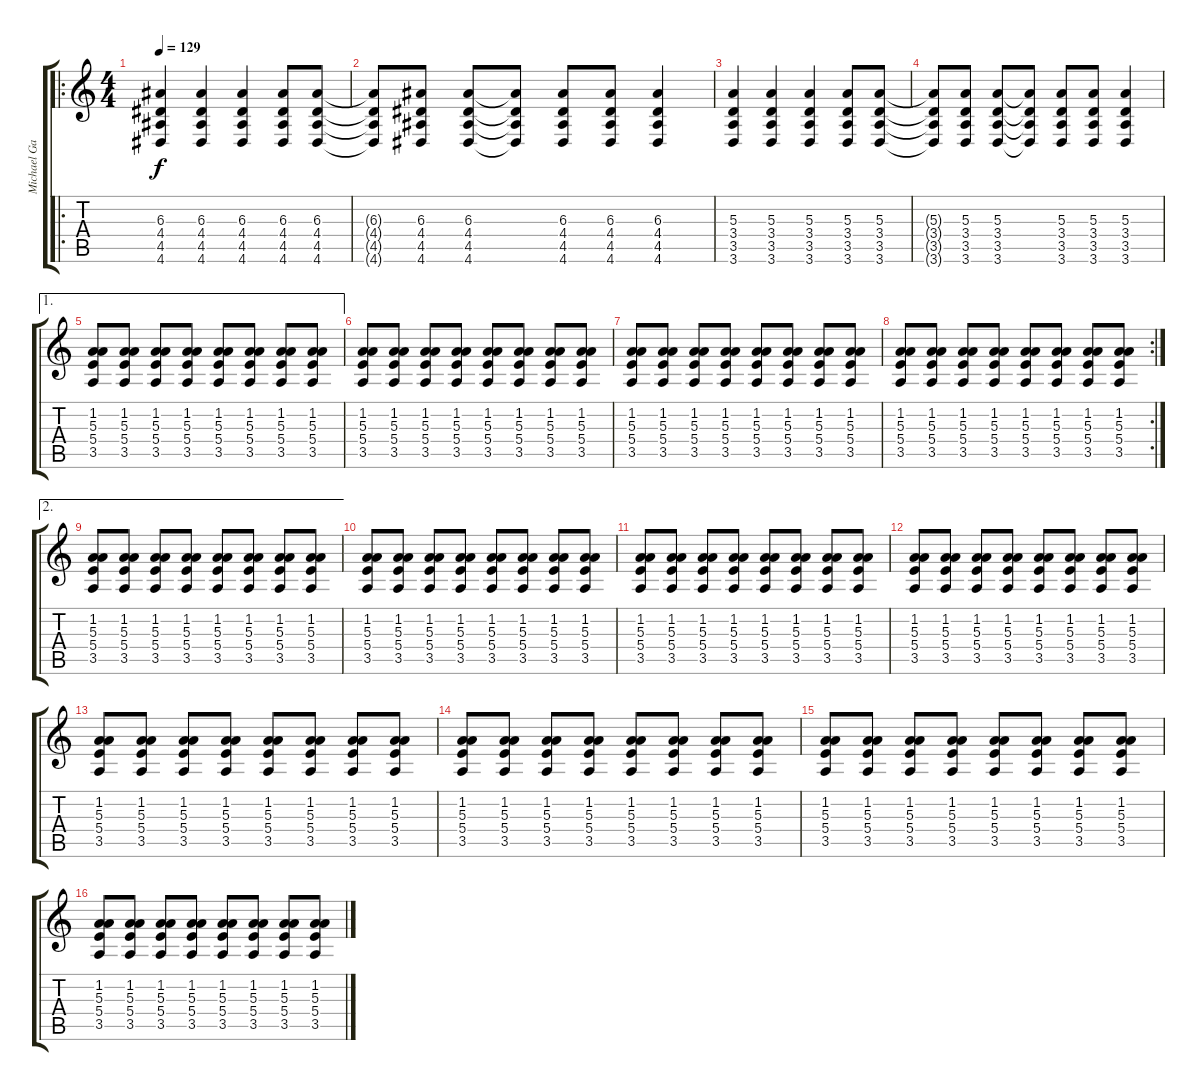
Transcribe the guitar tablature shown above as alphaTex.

\track ("Michael Gallagher" "Michael Ga") {instrument electricguitarclean}
\staff {score tabs}
\tuning (Db4 Ab3 E3 B2 Gb2 B1) {hide}
\ro
\ts (4 4)
\tempo 129
\clef g2
\ks c
(6.3 4.4 4.5 4.6).4{dy f} (6.3 4.4 4.5 4.6).4 (6.3 4.4 4.5 4.6).4 (6.3 4.4 4.5 4.6).8 (6.3 4.4 4.5 4.6).8 |
(6.3{t} 4.4{t} 4.5{t} 4.6{t}).8 (6.3 4.4 4.5 4.6).8 (6.3 4.4 4.5 4.6).8 (6.3{t} 4.4{t} 4.5{t} 4.6{t}).8 (6.3 4.4 4.5 4.6).8 (6.3 4.4 4.5 4.6).8 (6.3 4.4 4.5 4.6).4 |
(5.3 3.4 3.5 3.6).4 (5.3 3.4 3.5 3.6).4 (5.3 3.4 3.5 3.6).4 (5.3 3.4 3.5 3.6).8 (5.3 3.4 3.5 3.6).8 |
(5.3{t} 3.4{t} 3.5{t} 3.6{t}).8 (5.3 3.4 3.5 3.6).8 (5.3 3.4 3.5 3.6).8 (5.3{t} 3.4{t} 3.5{t} 3.6{t}).8 (5.3 3.4 3.5 3.6).8 (5.3 3.4 3.5 3.6).8 (5.3 3.4 3.5 3.6).4 |
\ae 1
(1.2 5.3 5.4 3.5).8 (1.2 5.3 5.4 3.5).8 (1.2 5.3 5.4 3.5).8 (1.2 5.3 5.4 3.5).8 (1.2 5.3 5.4 3.5).8 (1.2 5.3 5.4 3.5).8 (1.2 5.3 5.4 3.5).8 (1.2 5.3 5.4 3.5).8 |
(1.2 5.3 5.4 3.5).8 (1.2 5.3 5.4 3.5).8 (1.2 5.3 5.4 3.5).8 (1.2 5.3 5.4 3.5).8 (1.2 5.3 5.4 3.5).8 (1.2 5.3 5.4 3.5).8 (1.2 5.3 5.4 3.5).8 (1.2 5.3 5.4 3.5).8 |
(1.2 5.3 5.4 3.5).8 (1.2 5.3 5.4 3.5).8 (1.2 5.3 5.4 3.5).8 (1.2 5.3 5.4 3.5).8 (1.2 5.3 5.4 3.5).8 (1.2 5.3 5.4 3.5).8 (1.2 5.3 5.4 3.5).8 (1.2 5.3 5.4 3.5).8 |
\rc 2
(1.2 5.3 5.4 3.5).8 (1.2 5.3 5.4 3.5).8 (1.2 5.3 5.4 3.5).8 (1.2 5.3 5.4 3.5).8 (1.2 5.3 5.4 3.5).8 (1.2 5.3 5.4 3.5).8 (1.2 5.3 5.4 3.5).8 (1.2 5.3 5.4 3.5).8 |
\ae 2
(1.2 5.3 5.4 3.5).8 (1.2 5.3 5.4 3.5).8 (1.2 5.3 5.4 3.5).8 (1.2 5.3 5.4 3.5).8 (1.2 5.3 5.4 3.5).8 (1.2 5.3 5.4 3.5).8 (1.2 5.3 5.4 3.5).8 (1.2 5.3 5.4 3.5).8 |
(1.2 5.3 5.4 3.5).8 (1.2 5.3 5.4 3.5).8 (1.2 5.3 5.4 3.5).8 (1.2 5.3 5.4 3.5).8 (1.2 5.3 5.4 3.5).8 (1.2 5.3 5.4 3.5).8 (1.2 5.3 5.4 3.5).8 (1.2 5.3 5.4 3.5).8 |
(1.2 5.3 5.4 3.5).8 (1.2 5.3 5.4 3.5).8 (1.2 5.3 5.4 3.5).8 (1.2 5.3 5.4 3.5).8 (1.2 5.3 5.4 3.5).8 (1.2 5.3 5.4 3.5).8 (1.2 5.3 5.4 3.5).8 (1.2 5.3 5.4 3.5).8 |
(1.2 5.3 5.4 3.5).8 (1.2 5.3 5.4 3.5).8 (1.2 5.3 5.4 3.5).8 (1.2 5.3 5.4 3.5).8 (1.2 5.3 5.4 3.5).8 (1.2 5.3 5.4 3.5).8 (1.2 5.3 5.4 3.5).8 (1.2 5.3 5.4 3.5).8 |
(1.2 5.3 5.4 3.5).8 (1.2 5.3 5.4 3.5).8 (1.2 5.3 5.4 3.5).8 (1.2 5.3 5.4 3.5).8 (1.2 5.3 5.4 3.5).8 (1.2 5.3 5.4 3.5).8 (1.2 5.3 5.4 3.5).8 (1.2 5.3 5.4 3.5).8 |
(1.2 5.3 5.4 3.5).8 (1.2 5.3 5.4 3.5).8 (1.2 5.3 5.4 3.5).8 (1.2 5.3 5.4 3.5).8 (1.2 5.3 5.4 3.5).8 (1.2 5.3 5.4 3.5).8 (1.2 5.3 5.4 3.5).8 (1.2 5.3 5.4 3.5).8 |
(1.2 5.3 5.4 3.5).8 (1.2 5.3 5.4 3.5).8 (1.2 5.3 5.4 3.5).8 (1.2 5.3 5.4 3.5).8 (1.2 5.3 5.4 3.5).8 (1.2 5.3 5.4 3.5).8 (1.2 5.3 5.4 3.5).8 (1.2 5.3 5.4 3.5).8 |
(1.2 5.3 5.4 3.5).8 (1.2 5.3 5.4 3.5).8 (1.2 5.3 5.4 3.5).8 (1.2 5.3 5.4 3.5).8 (1.2 5.3 5.4 3.5).8 (1.2 5.3 5.4 3.5).8 (1.2 5.3 5.4 3.5).8 (1.2 5.3 5.4 3.5).8
